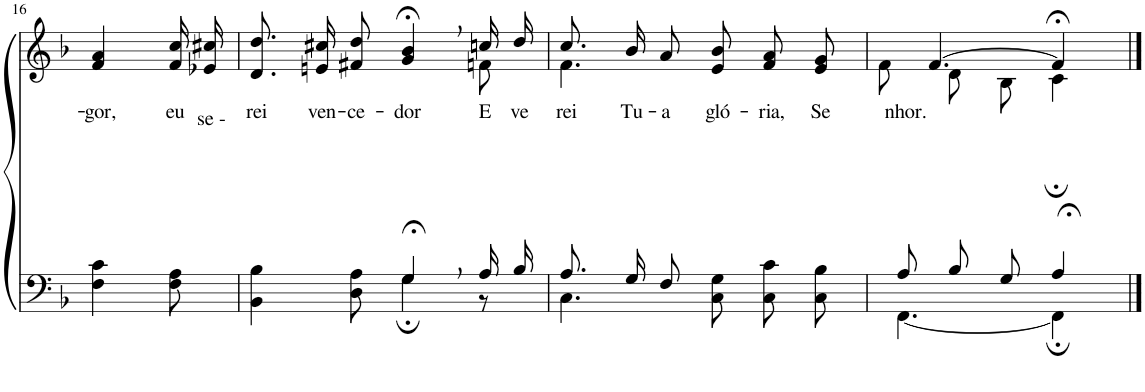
**kern	**kern	**text
*part2	*part1	*part1
*staff2	*staff1	*staff1
*I"Parte III e IV	*I"Parte I e II	*
!!LO:PB:g=z
*clefF4	*clefG2	*
*k[b-]	*k[b-]	*
*M6/8	*M6/8	*
=16	=16	=16
!	!	!LO:LY:b
4F\ 4c\	4f/ 4a/	-gor,
!	!	!LO:LY:b
8F\ 8A\	16f/ 16cc/LL	eu
!	!LO:TX:b:t=se -	!
.	16e-X/ 16cc#X/JJ	.
=17	=17	=17
*^	*	*
!	!	!	!LO:LY:b
*	*	*^	*
4BB-\ 4B-\	4.ryy	8.d/ 8.dd/L	8ryy	-rei
!	!	!	!	!LO:LY:b
*	*	*v	*v	*
.	.	16en/ 16cc#X/K	ven-
!	!	!	!LO:LY:b
8D\ 8A\	.	8f#X/ 8dd/J	-ce-
!	!	!	!LO:LY:b
4G;<,/	4G;\	4g/;<, 4b-/;<,	-dor
*	*	*^	*
!	!	!	!	!LO:LY:b
16A/LL	8r	16ccn/LL	8fn\	E
!	!	!	!	!LO:LY:b
16B-/JJ	.	16dd/JJ	.	ve-
=18	=18	=18	=18	=18
!	!	!	!	!LO:LY:b
8.A/L	4.C\	8.cc/L	4.f\	-rei
!	!	!	!	!LO:LY:b
16G/K	.	16b-/K	.	Tu-
!	!	!	!	!LO:LY:b
8F/J	.	8a/J	.	-a
!	!	!	!	!LO:LY:b
4.ryy	8C\ 8G\L	8e/ 8b-/L	4.ryy	gló-
!	!	!	!	!LO:LY:b
.	8C\ 8c\	8f/ 8a/	.	-ria,
!	!	!	!	!LO:LY:b
.	8C\ 8B-\J	8e/ 8g/J	.	Se-
=19	=19	=19	=19	=19
!	!	!	!	!LO:LY:b
8A/L	[4.FF\	[4.f/	8f\L	-nhor.
8B-/	.	.	8d\	.
8G/J	.	.	8B-\J	.
4A;</	4FF;\]	4f;</]	4c;\	.
*v	*v	*	*	*
*	*v	*v	*
==	==	==
*-	*-	*-
